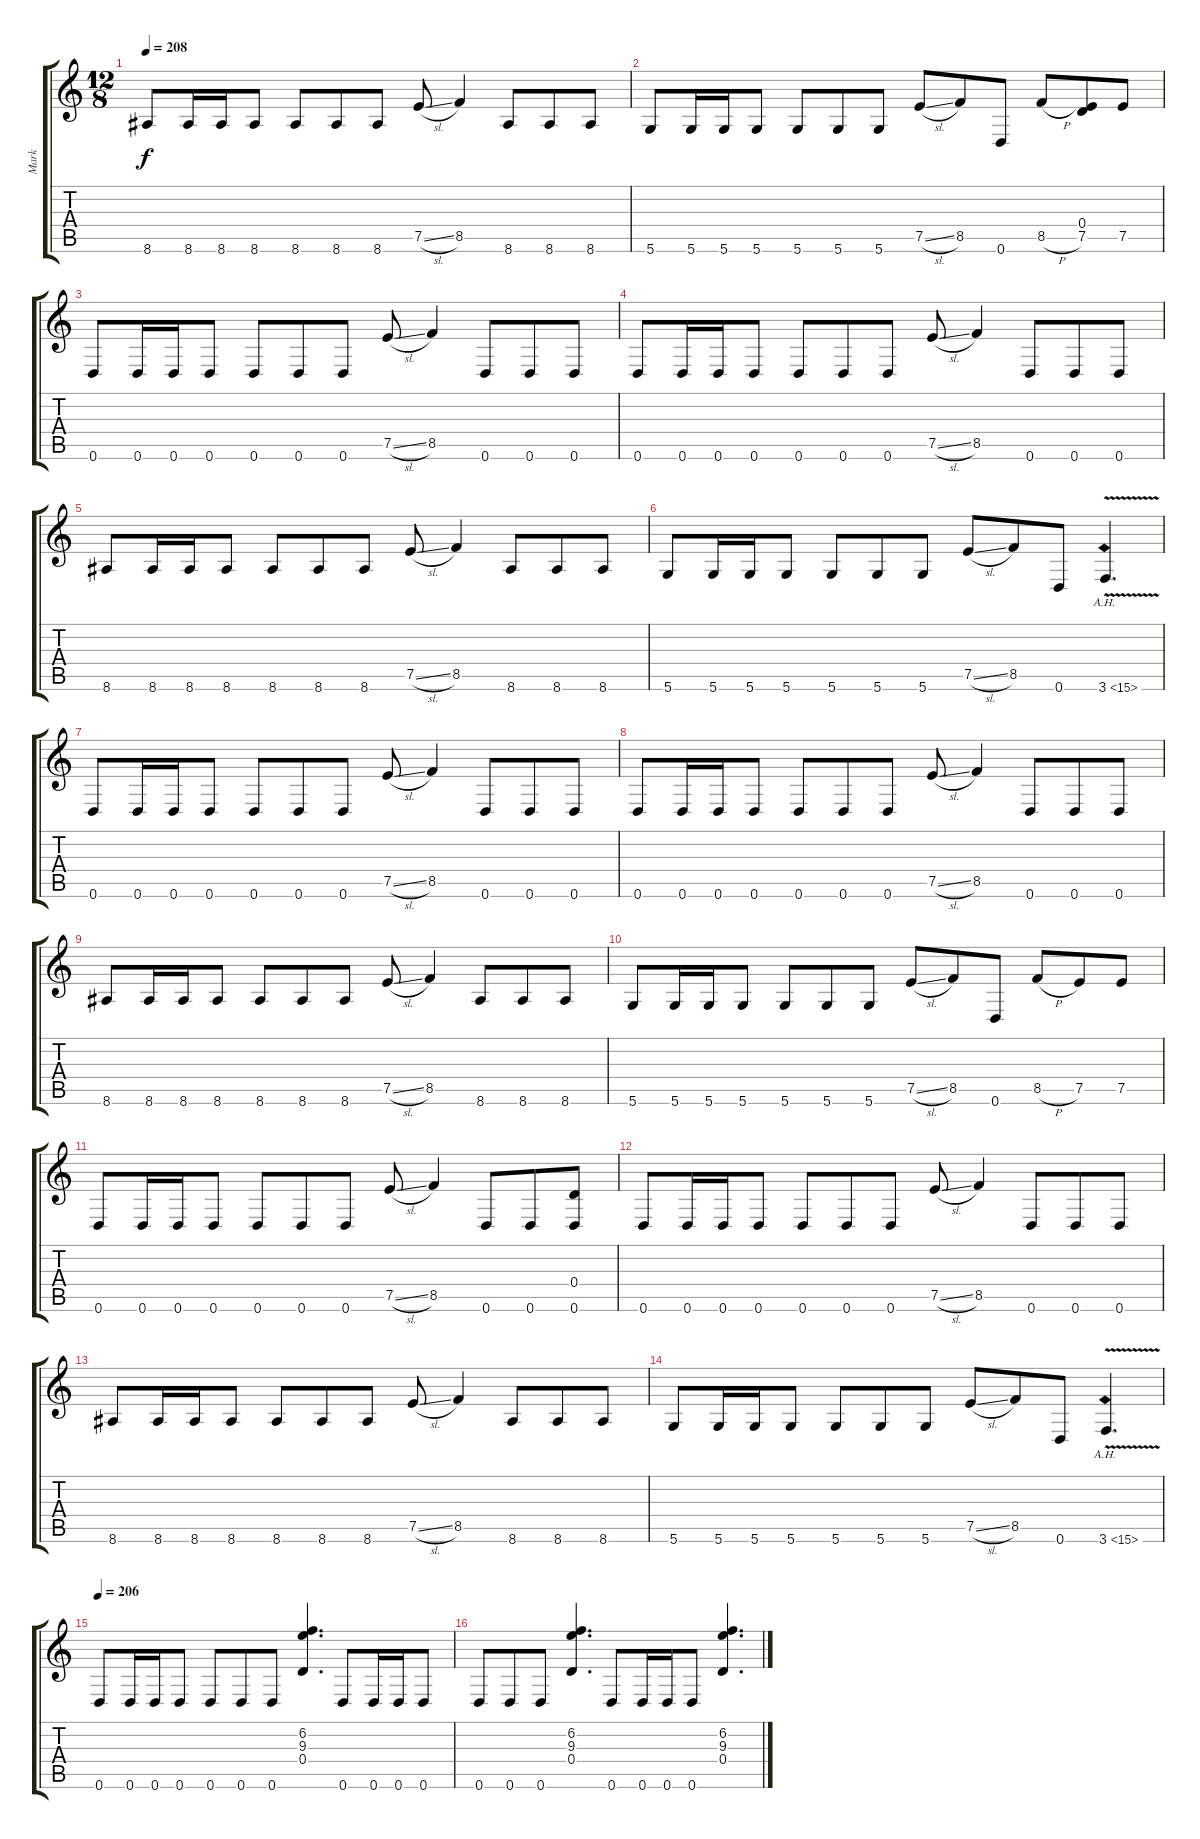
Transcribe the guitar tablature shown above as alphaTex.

\track ("Mark" "Mark") {instrument overdrivenguitar}
\staff {score tabs}
\tuning (E4 B3 G3 D3 A2 D2) {hide}
\ts (12 8)
\tempo 208
\clef g2
\ks c
8.6.8{dy f} 8.6.16 8.6.16 8.6.8 8.6.8 8.6.8 8.6.8 7.5{sl}.8 8.5.4 8.6.8 8.6.8 8.6.8 |
5.6.8 5.6.16 5.6.16 5.6.8 5.6.8 5.6.8 5.6.8 7.5{sl}.8 8.5.8 0.6.8 8.5{h}.8 (0.4 7.5).8 7.5.8 |
0.6.8 0.6.16 0.6.16 0.6.8 0.6.8 0.6.8 0.6.8 7.5{sl}.8 8.5.4 0.6.8 0.6.8 0.6.8 |
0.6.8 0.6.16 0.6.16 0.6.8 0.6.8 0.6.8 0.6.8 7.5{sl}.8 8.5.4 0.6.8 0.6.8 0.6.8 |
8.6.8 8.6.16 8.6.16 8.6.8 8.6.8 8.6.8 8.6.8 7.5{sl}.8 8.5.4 8.6.8 8.6.8 8.6.8 |
5.6.8 5.6.16 5.6.16 5.6.8 5.6.8 5.6.8 5.6.8 7.5{sl}.8 8.5.8 0.6.8 3.6{ah 12 v}.4{d} |
0.6.8 0.6.16 0.6.16 0.6.8 0.6.8 0.6.8 0.6.8 7.5{sl}.8 8.5.4 0.6.8 0.6.8 0.6.8 |
0.6.8 0.6.16 0.6.16 0.6.8 0.6.8 0.6.8 0.6.8 7.5{sl}.8 8.5.4 0.6.8 0.6.8 0.6.8 |
8.6.8 8.6.16 8.6.16 8.6.8 8.6.8 8.6.8 8.6.8 7.5{sl}.8 8.5.4 8.6.8 8.6.8 8.6.8 |
5.6.8 5.6.16 5.6.16 5.6.8 5.6.8 5.6.8 5.6.8 7.5{sl}.8 8.5.8 0.6.8 8.5{h}.8 7.5.8 7.5.8 |
0.6.8 0.6.16 0.6.16 0.6.8 0.6.8 0.6.8 0.6.8 7.5{sl}.8 8.5.4 0.6.8 0.6.8 (0.4 0.6).8 |
0.6.8 0.6.16 0.6.16 0.6.8 0.6.8 0.6.8 0.6.8 7.5{sl}.8 8.5.4 0.6.8 0.6.8 0.6.8 |
8.6.8 8.6.16 8.6.16 8.6.8 8.6.8 8.6.8 8.6.8 7.5{sl}.8 8.5.4 8.6.8 8.6.8 8.6.8 |
5.6.8 5.6.16 5.6.16 5.6.8 5.6.8 5.6.8 5.6.8 7.5{sl}.8 8.5.8 0.6.8 3.6{ah 12 v}.4{d} |
\tempo 206
0.6.8 0.6.16 0.6.16 0.6.8 0.6.8 0.6.8 0.6.8 (6.2 9.3 0.4).4{d} 0.6.8 0.6.16 0.6.16 0.6.8 |
0.6.8 0.6.8 0.6.8 (6.2 9.3 0.4).4{d} 0.6.8 0.6.16 0.6.16 0.6.8 (6.2 9.3 0.4).4{d}
